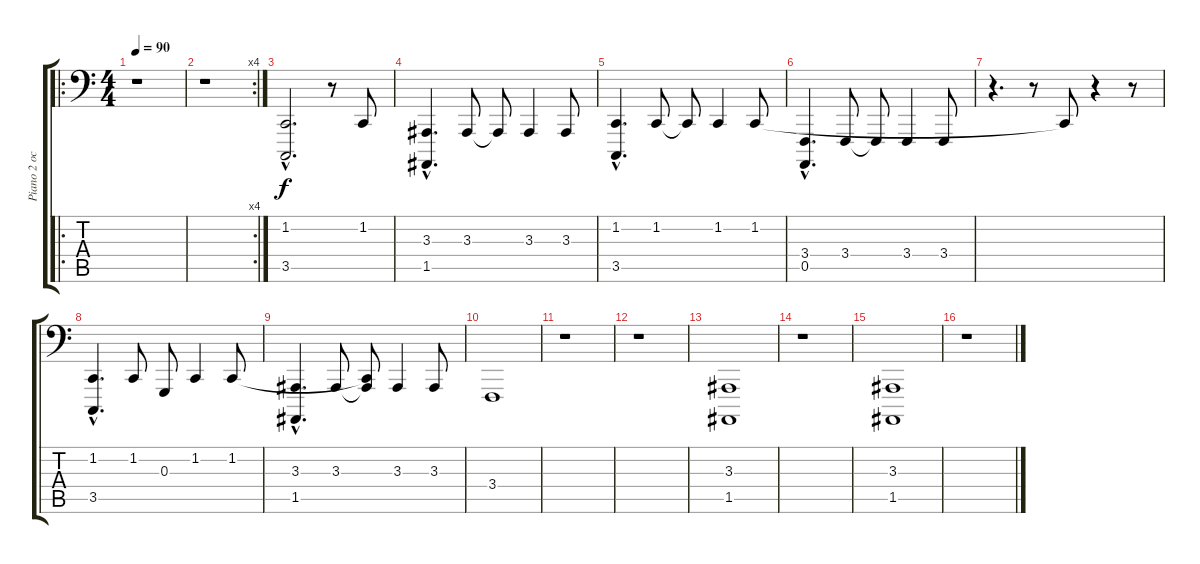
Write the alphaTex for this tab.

\track ("Piano 2 octaves lower" "Piano 2 oc") {instrument acousticgrandpiano}
\staff {score tabs}
\tuning (E2 B1 G1 D1 A0 E0) {hide}
\ro
\ts (4 4)
\tempo 90
\clef f4
\ks c
r.1{dy f instrument acousticgrandpiano} |
\rc 4
r.1 |
(1.2{hac} 3.5{hac}).2{d} r.8 1.2.8 |
(3.3{hac} 1.5{hac}).4{d} 3.3.8 3.3{t}.8 3.3.4 3.3.8 |
(1.2{hac} 3.5{hac}).4{d} 1.2.8 1.2{t}.8 1.2.4 1.2.8 |
(3.4{hac} 0.5{hac}).4{d} 3.4.8 3.4{t}.8 3.4.4 3.4.8 |
r.4{d} r.8 1.2{t}.8 r.4 r.8 |
(1.2{hac} 3.5{hac}).4{d} 1.2.8 0.3.8 1.2.4 1.2.8 |
(3.3{hac} 1.5{hac}).4{d} 3.3.8 (1.2{t} 3.3{t}).8 3.3.4 3.3.8 |
3.4.1 |
r.1 |
r.1 |
(3.3 1.5).1 |
r.1 |
(3.3 1.5).1 |
r.1
